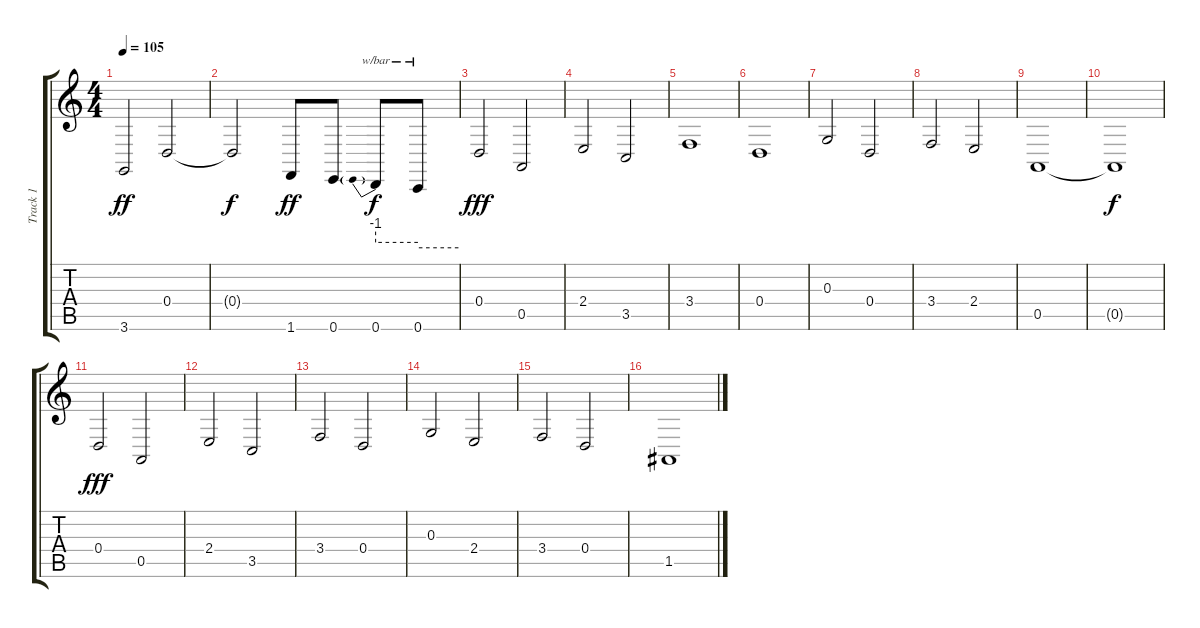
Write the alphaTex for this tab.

\track ("Track 1" "Track 1") {instrument stringensemble1}
\staff {score tabs}
\tuning (E4 B3 G3 D3 A2 E2) {hide}
\ts (4 4)
\tempo 105
\clef g2
\ks c
3.6.2{dy ff} 0.4.2 |
0.4{t}.2{dy f} 1.6.8{dy ff} 0.6.8 0.6.8{tbe (predive default 0 -4 60 -4) dy f} 0.6.8{tbe (hold default 0 -8 60 -8)} |
0.4.2{dy fff} 0.5.2 |
2.4.2 3.5.2 |
3.4.1 |
0.4.1 |
0.3.2 0.4.2 |
3.4.2 2.4.2 |
0.5.1 |
0.5{t}.1{dy f} |
0.4.2{dy fff} 0.5.2 |
2.4.2 3.5.2 |
3.4.2 0.4.2 |
0.3.2 2.4.2 |
3.4.2 0.4.2 |
1.5.1
